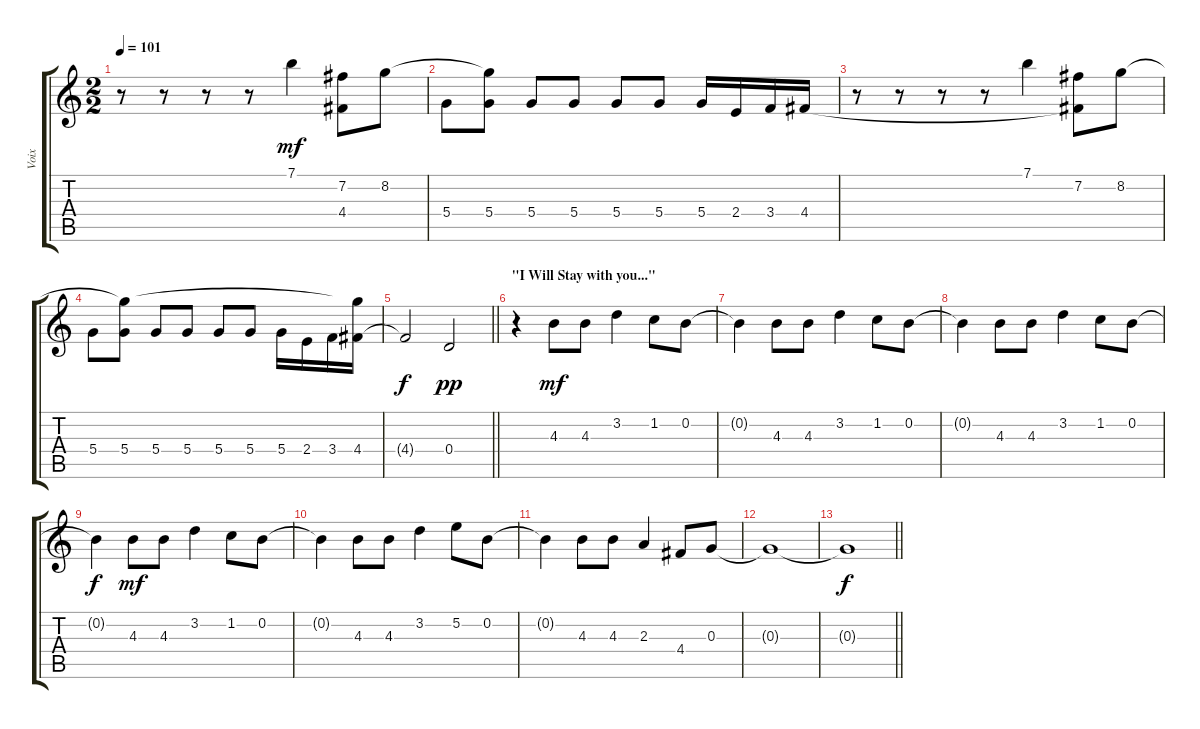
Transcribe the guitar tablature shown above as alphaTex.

\track ("Voix" "Voix") {instrument electricguitarclean}
\staff {score tabs}
\tuning (E4 B3 G3 D3 A2 E2) {hide}
\ts (2 2)
\tempo 101
\clef g2
\ks c
r.8{dy mf} r.8 r.8 r.8 7.1.4 (7.2 4.4{t}).8 8.2.8 |
5.4.8 (8.2{t} 5.4).8 5.4.8 5.4.8 5.4.8 5.4.8 5.4.16 2.4.16 3.4.16 4.4.16 |
r.8 r.8 r.8 r.8 7.1.4 (7.2 4.4{t}).8 8.2.8 |
5.4.8 (8.2{t} 5.4).8 5.4.8 5.4.8 5.4.8 5.4.8 5.4.16 2.4.16 3.4.16 (8.2{t} 4.4).16 |
\barLineRight lightlight
4.4{t}.2{dy f} 0.4.2{dy pp} |
\section ("" "\"I Will Stay with you...\"")
r.4 4.3.8{dy mf} 4.3.8 3.2.4 1.2.8 0.2.8 |
0.2{t}.4 4.3.8 4.3.8 3.2.4 1.2.8 0.2.8 |
0.2{t}.4 4.3.8 4.3.8 3.2.4 1.2.8 0.2.8 |
0.2{t}.4{dy f} 4.3.8{dy mf} 4.3.8 3.2.4 1.2.8 0.2.8 |
0.2{t}.4 4.3.8 4.3.8 3.2.4 5.2.8 0.2.8 |
0.2{t}.4 4.3.8 4.3.8 2.3.4 4.4.8 0.3.8 |
0.3{t}.1 |
\barLineRight lightlight
0.3{t}.1{dy f}
